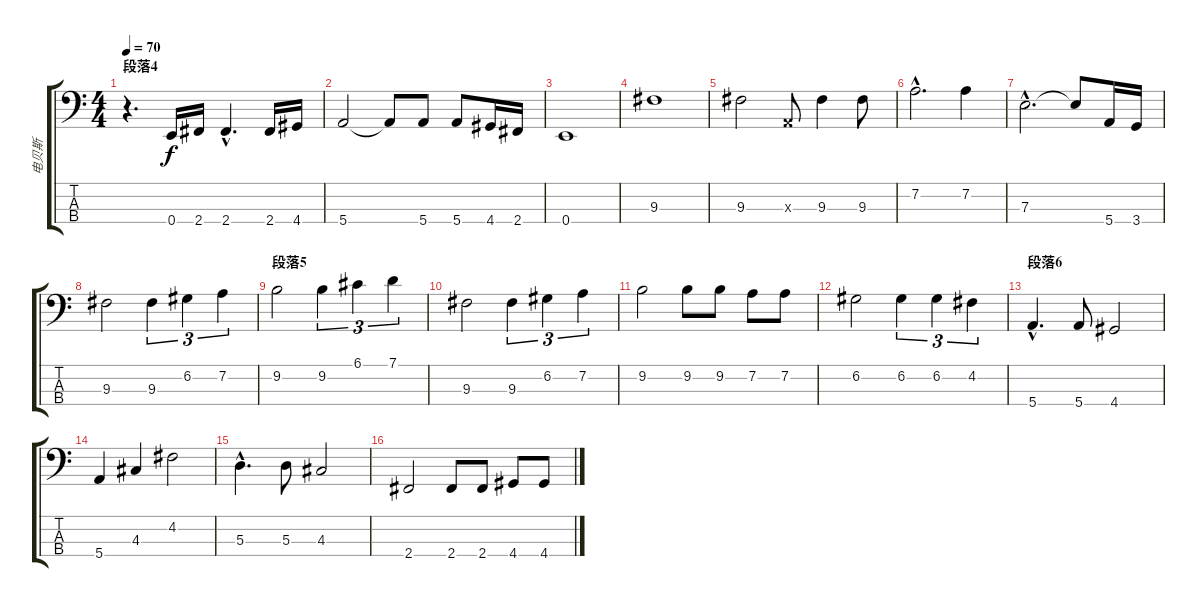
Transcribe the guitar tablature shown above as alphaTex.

\track ("电贝斯" "电贝斯") {instrument electricbassfinger}
\staff {score tabs}
\tuning (G2 D2 A1 E1) {hide}
\ts (4 4)
\section ("" "段落4")
\tempo 70
\clef f4
\ks c
r.4{d dy f} 0.4.16 2.4.16 2.4{hac}.4{d} 2.4.16 4.4.16 |
5.4.2 5.4{t}.8 5.4.8 5.4.8 4.4.16 2.4.16 |
0.4.1 |
9.3.1 |
9.3.2 0.3{x}.8 9.3.4 9.3.8 |
7.2{hac}.2{d} 7.2.4 |
7.3{hac}.2{d} 7.3{t}.8 5.4.16 3.4.16 |
9.3.2 9.3.4{tu (3 2)} 6.2.4{tu (3 2)} 7.2.4{tu (3 2)} |
\section ("" "段落5")
9.2.2 9.2.4{tu (3 2)} 6.1.4{tu (3 2)} 7.1.4{tu (3 2)} |
9.3.2 9.3.4{tu (3 2)} 6.2.4{tu (3 2)} 7.2.4{tu (3 2)} |
9.2.2 9.2.8 9.2.8 7.2.8 7.2.8 |
6.2.2 6.2.4{tu (3 2)} 6.2.4{tu (3 2)} 4.2.4{tu (3 2)} |
\section ("" "段落6")
5.4{hac}.4{d} 5.4.8 4.4.2 |
5.4.4 4.3.4 4.2.2 |
5.3{hac}.4{d} 5.3.8 4.3.2 |
2.4.2 2.4.8 2.4.8 4.4.8 4.4.8
